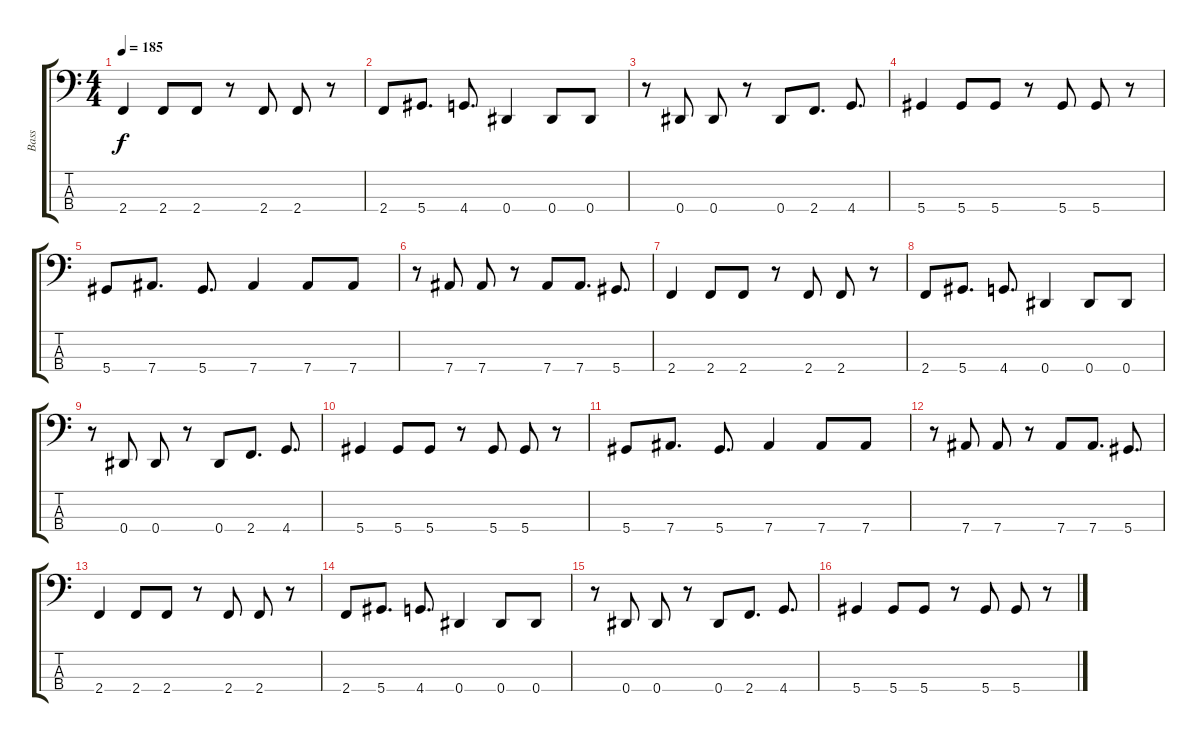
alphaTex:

\track ("Bass" "Bass") {instrument electricbassfinger}
\staff {score tabs}
\tuning (Gb2 Db2 Ab1 Eb1) {hide}
\ts (4 4)
\tempo 185
\clef f4
\ks c
2.4.4{dy f} 2.4.8 2.4.8 r.8 2.4.8 2.4.8 r.8 |
2.4.8 5.4.8{d} 4.4.8{d} 0.4.4 0.4.8 0.4.8 |
r.8 0.4.8 0.4.8 r.8 0.4.8 2.4.8{d} 4.4.8{d} |
5.4.4 5.4.8 5.4.8 r.8 5.4.8 5.4.8 r.8 |
5.4.8 7.4.8{d} 5.4.8{d} 7.4.4 7.4.8 7.4.8 |
r.8 7.4.8 7.4.8 r.8 7.4.8 7.4.8{d} 5.4.8{d} |
2.4.4 2.4.8 2.4.8 r.8 2.4.8 2.4.8 r.8 |
2.4.8 5.4.8{d} 4.4.8{d} 0.4.4 0.4.8 0.4.8 |
r.8 0.4.8 0.4.8 r.8 0.4.8 2.4.8{d} 4.4.8{d} |
5.4.4 5.4.8 5.4.8 r.8 5.4.8 5.4.8 r.8 |
5.4.8 7.4.8{d} 5.4.8{d} 7.4.4 7.4.8 7.4.8 |
r.8 7.4.8 7.4.8 r.8 7.4.8 7.4.8{d} 5.4.8{d} |
2.4.4 2.4.8 2.4.8 r.8 2.4.8 2.4.8 r.8 |
2.4.8 5.4.8{d} 4.4.8{d} 0.4.4 0.4.8 0.4.8 |
r.8 0.4.8 0.4.8 r.8 0.4.8 2.4.8{d} 4.4.8{d} |
5.4.4 5.4.8 5.4.8 r.8 5.4.8 5.4.8 r.8
